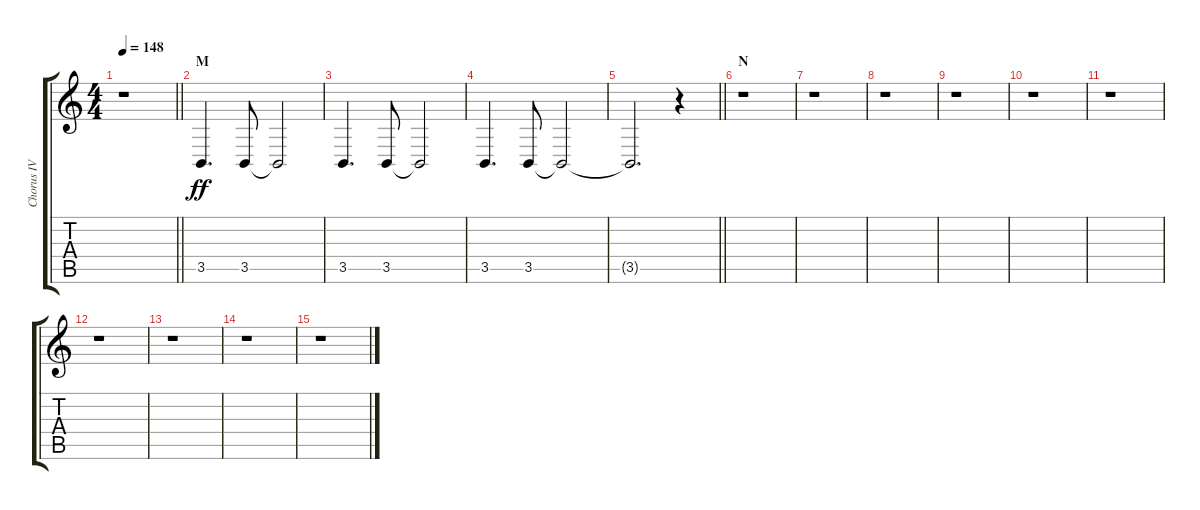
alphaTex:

\track ("Chorus IV" "Chorus IV") {instrument voiceoohs}
\staff {score tabs}
\tuning (Eb4 Bb3 Gb3 Db3 Ab2 Eb2) {hide}
\ts (4 4)
\tempo 148
\clef g2
\barLineRight lightlight
\ks c
r.1{dy ff} |
\section ("" "M")
3.5.4{d} 3.5.8 3.5{t}.2 |
3.5.4{d} 3.5.8 3.5{t}.2 |
3.5.4{d} 3.5.8 3.5{t}.2 |
\barLineRight lightlight
3.5{t}.2{d} r.4 |
\section ("" "N")
r.1 |
r.1 |
r.1 |
r.1 |
r.1 |
r.1 |
r.1 |
r.1 |
r.1 |
r.1
